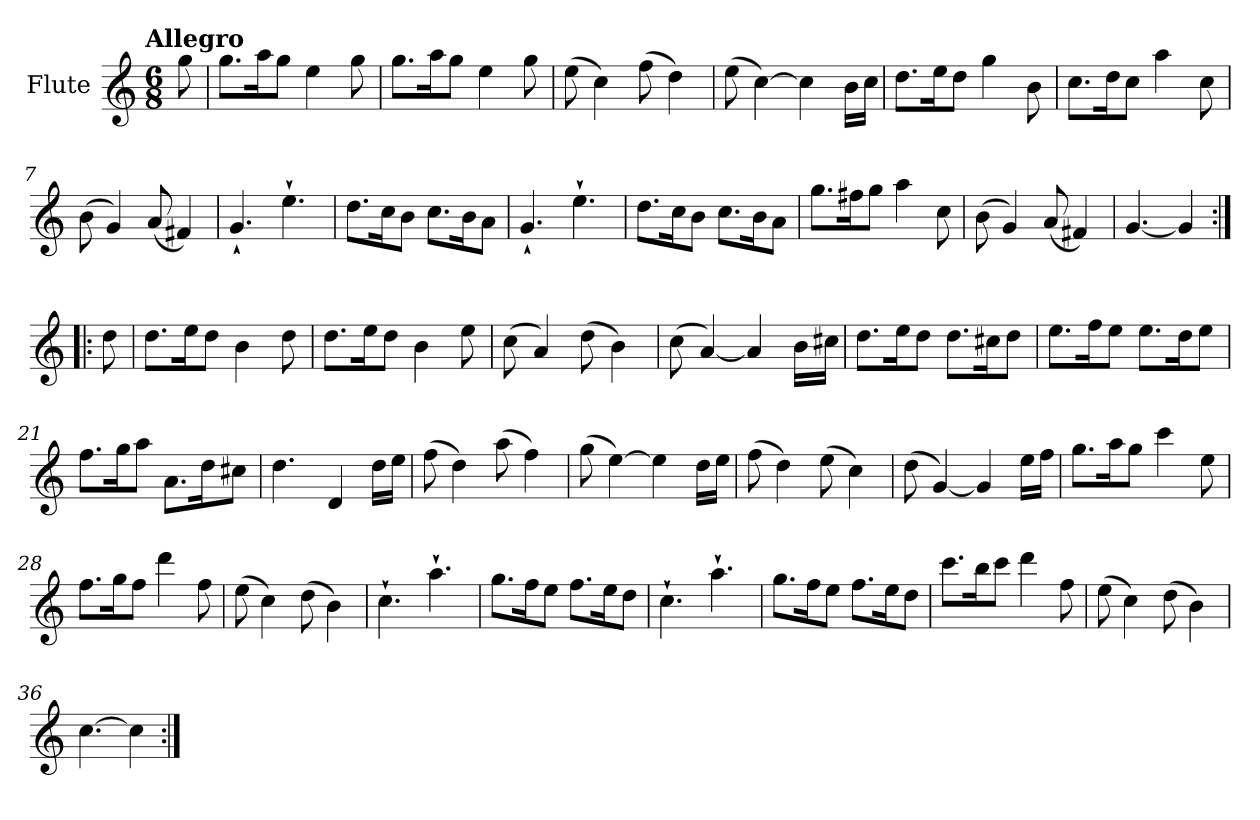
**kern
*part1
*staff1
*I"Flute
*I'Fl
*clefG2
*k[]
*C:
!!LO:TX:omd:t=Allegro
*M6/8
*MM132
=
8gg
=1
8.ggL
16aaK
8ggJ
4ee
8gg
=2
8.ggL
16aaK
8ggJ
4ee
8gg
=3
(8ee
4cc)
(8ff
4dd)
=4
(8ee
[4cc)
4cc]
16bLL
16ccJJ
=5
8.ddL
16eeK
8ddJ
4gg
8b
=6
8.ccL
16ddK
8ccJ
4aa
8cc
=7
(8b
4g)
(8a
4f#X)
=8
4.g`
4.ee`
=9
8.ddL
16ccK
8bJ
8.ccL
16bK
8aJ
=10
4.g`
4.ee`
=11
8.ddL
16ccK
8bJ
8.ccL
16bK
8aJ
=12
8.ggL
16ff#XK
8ggJ
4aa
8cc
=13
(8b
4g)
(8a
4f#X)
=14
[4.g
4g]
=:|!|:
8dd
=15
8.ddL
16eeK
8ddJ
4b
8dd
=16
8.ddL
16eeK
8ddJ
4b
8ee
=17
(8cc
4a)
(8dd
4b)
=18
(8cc
[4a)
4a]
16bLL
16cc#XJJ
=19
8.ddL
16eeK
8ddJ
8.ddL
16cc#XK
8ddJ
=20
8.eeL
16ffK
8eeJ
8.eeL
16ddK
8eeJ
=21
8.ffL
16ggK
8aaJ
8.aL
16ddK
8cc#XJ
=22
4.dd
4d
16ddLL
16eeJJ
=23
(8ff
4dd)
(8aa
4ff)
=24
(8gg
[4ee)
4ee]
16ddLL
16eeJJ
=25
(8ff
4dd)
(8ee
4cc)
=26
(8dd
[4g)
4g]
16eeLL
16ffJJ
=27
8.ggL
16aaK
8ggJ
4ccc
8ee
=28
8.ffL
16ggK
8ffJ
4ddd
8ff
=29
(8ee
4cc)
(8dd
4b)
=30
4.cc`
4.aa`
=31
8.ggL
16ffK
8eeJ
8.ffL
16eeK
8ddJ
=32
4.cc`
4.aa`
=33
8.ggL
16ffK
8eeJ
8.ffL
16eeK
8ddJ
=34
8.cccL
16bbK
8cccJ
4ddd
8ff
=35
(8ee
4cc)
(8dd
4b)
=36
[4.cc
4cc]
=:|!
*-
